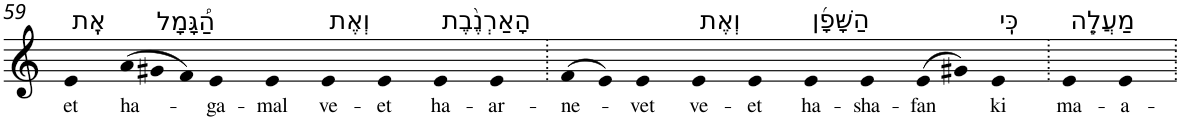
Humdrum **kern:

**kern	**text
*part1	*part1
*staff1	*staff1
*I"Piano	*
*I'Pno	*
!!LO:PB:g=z
*clefG2	*
*k[]	*
=59	=59
!LO:TX:a:t=אֶֽת	!
!	!LO:LY:b
4e	et
*Xtuplet	*
!LO:TX:a:t=הַ֠גָּמָל	!
!	!LO:LY:b
(>12a	ha-
12g#X	.
12f)	.
!	!LO:LY:b
4e	-ga-
!	!LO:LY:b
4e	-mal
!LO:TX:a:t=וְאֶת	!
!	!LO:LY:b
4e	ve-
!	!LO:LY:b
4e	-et
!LO:TX:a:t=הָאַרְנֶ֨בֶת	!
!	!LO:LY:b
4e	ha-
!	!LO:LY:b
4e	-ar-
=60.	=60.
!	!LO:LY:b
(>8f	-ne-
8e)	.
!	!LO:LY:b
4e	-vet
!LO:TX:a:t=וְאֶת	!
!	!LO:LY:b
4e	ve-
!	!LO:LY:b
4e	-et
!LO:TX:a:t=הַשָּׁפָ֜ן	!
!	!LO:LY:b
4e	ha-
!	!LO:LY:b
4e	-sha-
!	!LO:LY:b
(>8e	-fan
8g#X)	.
!LO:TX:a:t=כִּֽי	!
!	!LO:LY:b
4e	ki
=61.	=61.
!LO:TX:a:t=מַעֲלֵ֧ה	!
!	!LO:LY:b
4e	ma-
!	!LO:LY:b
4e	-a-
=.	=.
*-	*-
